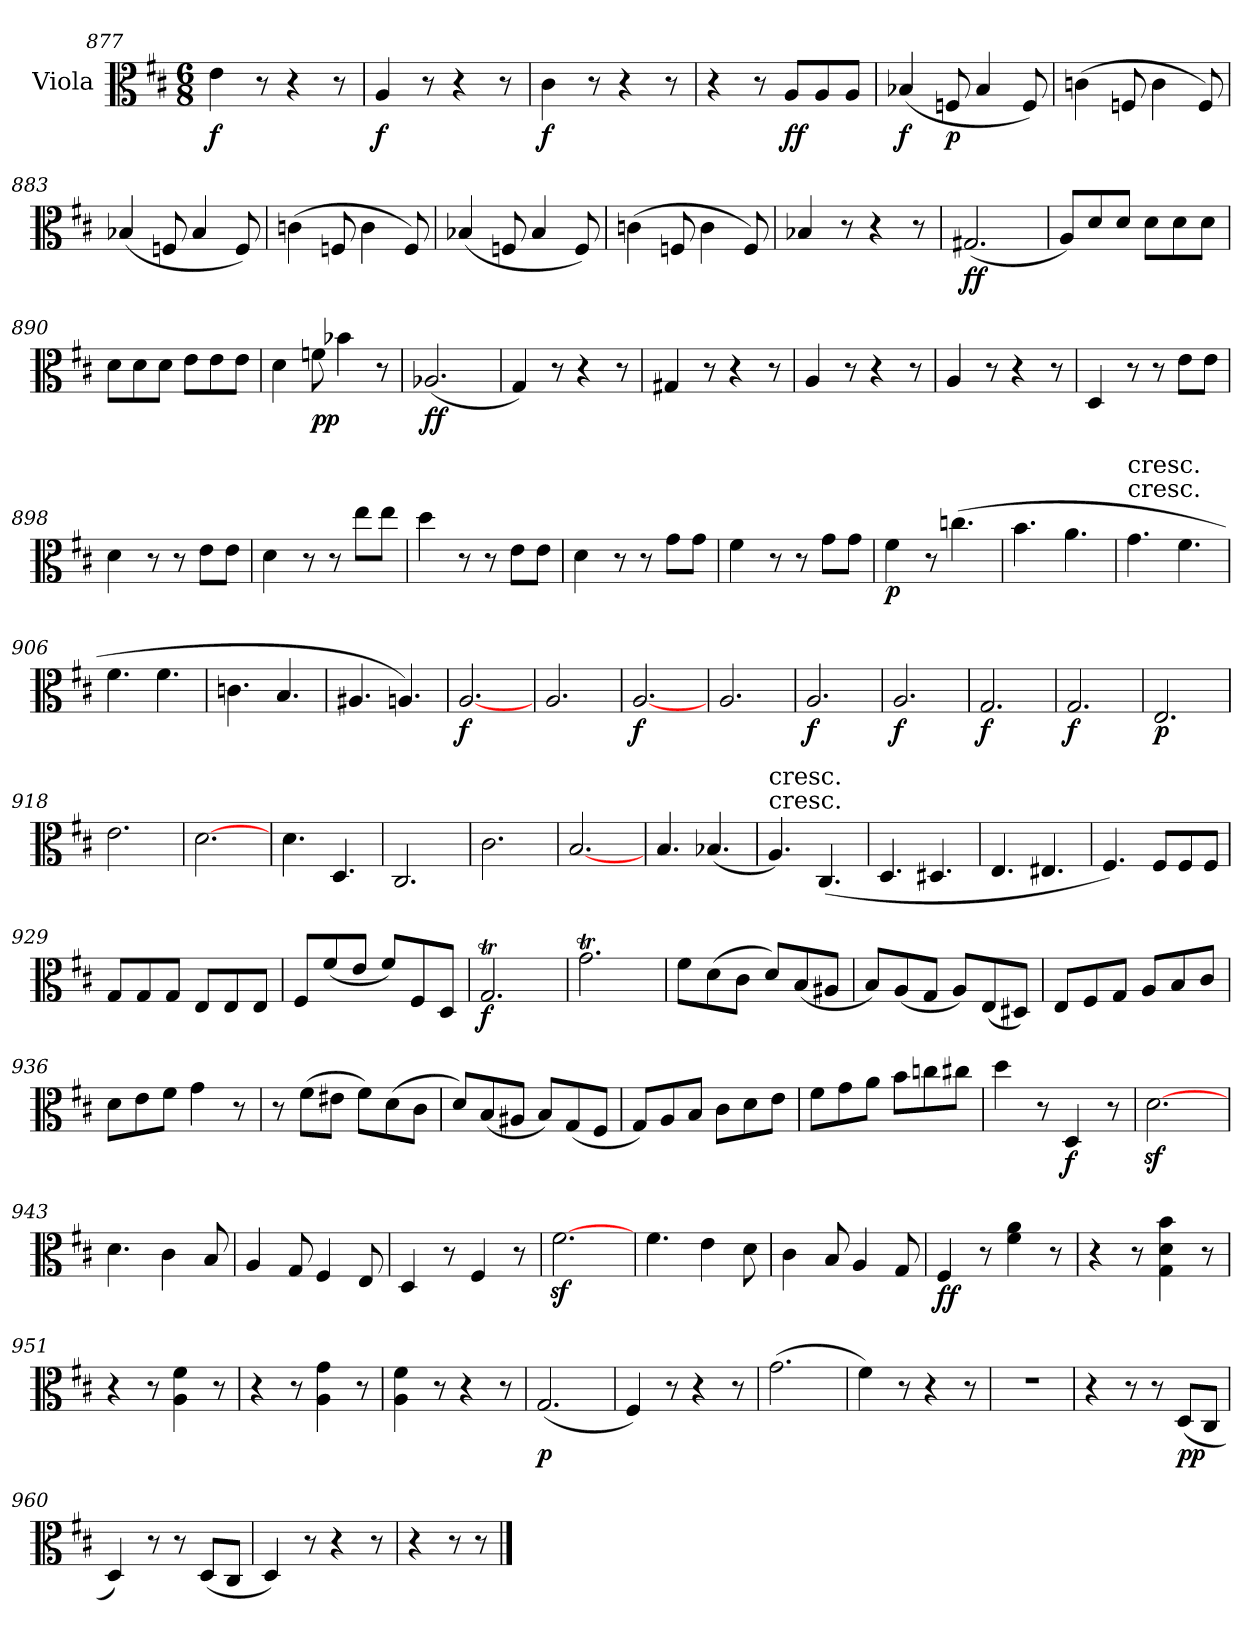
**kern	**dynam
*part1	*part1
*staff1	*staff1
*I"Viola	*
*I'Vla	*
*clefC3	*
*k[f#c#]	*
*D:	*
*M6/8	*
=877	=877
4e	f
8r	.
4r	.
8r	.
=878	=878
4A	f
8r	.
4r	.
8r	.
=879	=879
4c#	f
8r	.
4r	.
8r	.
=880	=880
4r	.
8r	.
8A/L	ff
8A/	.
8A/J	.
=881	=881
(4B-X	f
8Fn	p
4B-	.
8F)	.
=882	=882
(4cn	.
8Fn	.
4c	.
8F)	.
=883	=883
(4B-X	.
8Fn	.
4B-	.
8F)	.
=884	=884
(4cn	.
8Fn	.
4c	.
8F)	.
=885	=885
(4B-X	.
8Fn	.
4B-	.
8F)	.
=886	=886
(4cn	.
8Fn	.
4c	.
8F)	.
=887	=887
4B-X	.
8r	.
4r	.
8r	.
=888	=888
(2.G#X	ff
=889	=889
8A/L)	.
8d/	.
8d/J	.
8d\L	.
8d\	.
8d\J	.
=890	=890
8d\L	.
8d\	.
8d\J	.
8e\L	.
8e\	.
8e\J	.
=891	=891
4d	.
8fn	pp
4b-X	.
8r	.
=892	=892
(2.A-X	ff
=893	=893
4G)	.
8r	.
4r	.
8r	.
=894	=894
4G#X	.
8r	.
4r	.
8r	.
=895	=895
4A	.
8r	.
4r	.
8r	.
=896	=896
4A	.
8r	.
4r	.
8r	.
=897	=897
4D	.
8r	.
8r	.
8e\L	.
8e\J	.
=898	=898
4d	.
8r	.
8r	.
8e\L	.
8e\J	.
=899	=899
4d	.
8r	.
8r	.
8ee\L	.
8ee\J	.
=900	=900
4dd	.
8r	.
8r	.
8e\L	.
8e\J	.
=901	=901
4d	.
8r	.
8r	.
8g\L	.
8g\J	.
=902	=902
4f#	.
8r	.
8r	.
8g\L	.
8g\J	.
=903	=903
4f#	p
8r	.
(4.ccn	.
=904	=904
4.b	.
4.a	.
=905	=905
!LO:TX:t=cresc.	!
!LO:TX:a:t=cresc.	!
4.g	.
4.f#	.
=906	=906
4.f#	.
4.f#	.
=907	=907
4.cn	.
4.B	.
=908	=908
4.A#X	.
4.An)	.
=909	=909
[2.A	f
=910	=910
2.A	.
=911	=911
[2.A	f
=912	=912
2.A	.
=913	=913
2.A	f
=914	=914
2.A	f
=915	=915
2.G	f
=916	=916
2.G	f
=917	=917
2.E	p
=918	=918
2.e	.
=919	=919
[2.d	.
=920	=920
4.d	.
4.D	.
=921	=921
2.C#	.
=922	=922
2.c#	.
=923	=923
[2.B	.
=924	=924
4.B	.
(4.B-X	.
=925	=925
!LO:TX:t=cresc.	!
!LO:TX:a:t=cresc.	!
4.A)	.
(4.C#	.
=926	=926
4.D	.
4.D#X	.
=927	=927
4.E	.
4.E#X	.
=928	=928
4.F#)	.
8F#/L	.
8F#/	.
8F#/J	.
=929	=929
8G/L	.
8G/	.
8G/J	.
8E/L	.
8E/	.
8E/J	.
=930	=930
8F#/L	.
(8f#/	.
8e/J	.
8f#/L)	.
8F#/	.
8D/J	.
=931	=931
2.GT	f
=932	=932
2.gT	.
=933	=933
8f#\L	.
(8d\	.
8c#\J	.
8d/L)	.
(8B/	.
8A#X/J	.
=934	=934
8B/L)	.
(8A/	.
8G/J	.
8A/L)	.
(8E/	.
8D#X/J)	.
=935	=935
8E/L	.
8F#/	.
8G/J	.
8A/L	.
8B/	.
8c#/J	.
=936	=936
8d\L	.
8e\	.
8f#\J	.
4g	.
8r	.
=937	=937
8r	.
(8f#\L	.
8e#X\J	.
8f#\L)	.
(8d\	.
8c#\J	.
=938	=938
8d/L)	.
(8B/	.
8A#X/J	.
8B/L)	.
(8G/	.
8F#/J	.
=939	=939
8G/L)	.
8A/	.
8B/J	.
8c#\L	.
8d\	.
8e\J	.
=940	=940
8f#\L	.
8g\	.
8a\J	.
8b\L	.
8ccn\	.
8cc#X\J	.
=941	=941
4dd	.
8r	.
4D	f
8r	.
=942	=942
[2.dz	.
=943	=943
4.d	.
4c#	.
8B	.
=944	=944
4A	.
8G	.
4F#	.
8E	.
=945	=945
4D	.
8r	.
4F#	.
8r	.
=946	=946
[2.f#z	.
=947	=947
4.f#	.
4e	.
8d	.
=948	=948
4c#	.
8B	.
4A	.
8G	.
=949	=949
4F#	ff
8r	.
4f# 4a	.
8r	.
=950	=950
4r	.
8r	.
4G 4d 4b	.
8r	.
=951	=951
4r	.
8r	.
4A 4f#	.
8r	.
=952	=952
4r	.
8r	.
4A 4g	.
8r	.
=953	=953
4A 4f#	.
8r	.
4r	.
8r	.
=954	=954
(2.G	p
=955	=955
4F#)	.
8r	.
4r	.
8r	.
=956	=956
(2.g	.
=957	=957
4f#)	.
8r	.
4r	.
8r	.
=958	=958
2.r	.
=959	=959
4r	.
8r	.
8r	.
(8D/L	pp
8C#/J	.
=960	=960
4D)	.
8r	.
8r	.
(8D/L	.
8C#/J	.
=961	=961
4D)	.
8r	.
4r	.
8r	.
=962	=962
4r	.
8r	.
8r	.
==	==
*-	*-
